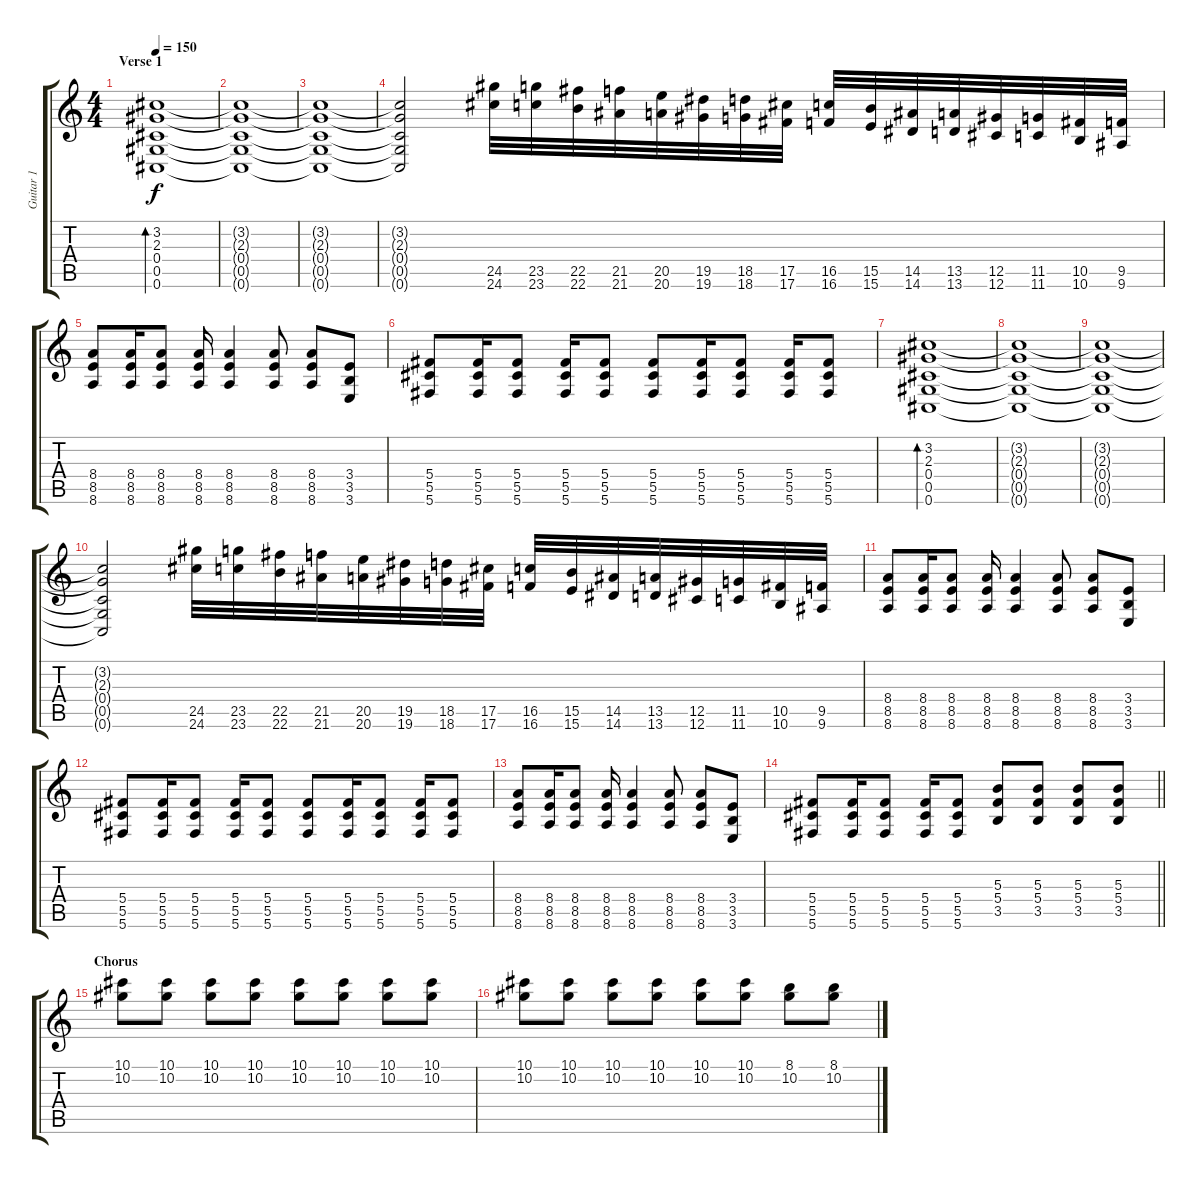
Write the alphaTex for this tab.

\track ("Guitar 1" "Guitar 1") {instrument distortionguitar}
\staff {score tabs}
\tuning (Eb4 Bb3 Gb3 Db3 Ab2 Db2) {hide}
\ts (4 4)
\section ("" "Verse 1")
\tempo 150
\clef g2
\ks c
(3.2 2.3 0.4 0.5 0.6).1{bd 120 dy f} |
(3.2{t} 2.3{t} 0.4{t} 0.5{t} 0.6{t}).1 |
(3.2{t} 2.3{t} 0.4{t} 0.5{t} 0.6{t}).1 |
(3.2{t} 2.3{t} 0.4{t} 0.5{t} 0.6{t}).2 (24.5 24.6).32 (23.5 23.6).32 (22.5 22.6).32 (21.5 21.6).32 (20.5 20.6).32 (19.5 19.6).32 (18.5 18.6).32 (17.5 17.6).32 (16.5 16.6).32 (15.5 15.6).32 (14.5 14.6).32 (13.5 13.6).32 (12.5 12.6).32 (11.5 11.6).32 (10.5 10.6).32 (9.5 9.6).32 |
(8.4 8.5 8.6).8 (8.4 8.5 8.6).16 (8.4 8.5 8.6).8 (8.4 8.5 8.6).16 (8.4 8.5 8.6).4 (8.4 8.5 8.6).8 (8.4 8.5 8.6).8 (3.4 3.5 3.6).8 |
(5.4 5.5 5.6).8 (5.4 5.5 5.6).16 (5.4 5.5 5.6).8 (5.4 5.5 5.6).16 (5.4 5.5 5.6).8 (5.4 5.5 5.6).8 (5.4 5.5 5.6).16 (5.4 5.5 5.6).8 (5.4 5.5 5.6).16 (5.4 5.5 5.6).8 |
(3.2 2.3 0.4 0.5 0.6).1{bd 120} |
(3.2{t} 2.3{t} 0.4{t} 0.5{t} 0.6{t}).1 |
(3.2{t} 2.3{t} 0.4{t} 0.5{t} 0.6{t}).1 |
(3.2{t} 2.3{t} 0.4{t} 0.5{t} 0.6{t}).2 (24.5 24.6).32 (23.5 23.6).32 (22.5 22.6).32 (21.5 21.6).32 (20.5 20.6).32 (19.5 19.6).32 (18.5 18.6).32 (17.5 17.6).32 (16.5 16.6).32 (15.5 15.6).32 (14.5 14.6).32 (13.5 13.6).32 (12.5 12.6).32 (11.5 11.6).32 (10.5 10.6).32 (9.5 9.6).32 |
(8.4 8.5 8.6).8 (8.4 8.5 8.6).16 (8.4 8.5 8.6).8 (8.4 8.5 8.6).16 (8.4 8.5 8.6).4 (8.4 8.5 8.6).8 (8.4 8.5 8.6).8 (3.4 3.5 3.6).8 |
(5.4 5.5 5.6).8 (5.4 5.5 5.6).16 (5.4 5.5 5.6).8 (5.4 5.5 5.6).16 (5.4 5.5 5.6).8 (5.4 5.5 5.6).8 (5.4 5.5 5.6).16 (5.4 5.5 5.6).8 (5.4 5.5 5.6).16 (5.4 5.5 5.6).8 |
(8.4 8.5 8.6).8 (8.4 8.5 8.6).16 (8.4 8.5 8.6).8 (8.4 8.5 8.6).16 (8.4 8.5 8.6).4 (8.4 8.5 8.6).8 (8.4 8.5 8.6).8 (3.4 3.5 3.6).8 |
\barLineRight lightlight
(5.4 5.5 5.6).8 (5.4 5.5 5.6).16 (5.4 5.5 5.6).8 (5.4 5.5 5.6).16 (5.4 5.5 5.6).8 (5.3 5.4 3.5).8 (5.3 5.4 3.5).8 (5.3 5.4 3.5).8 (5.3 5.4 3.5).8 |
\section ("" "Chorus")
(10.1 10.2).8 (10.1 10.2).8 (10.1 10.2).8 (10.1 10.2).8 (10.1 10.2).8 (10.1 10.2).8 (10.1 10.2).8 (10.1 10.2).8 |
(10.1 10.2).8 (10.1 10.2).8 (10.1 10.2).8 (10.1 10.2).8 (10.1 10.2).8 (10.1 10.2).8 (8.1 10.2).8 (8.1 10.2).8
